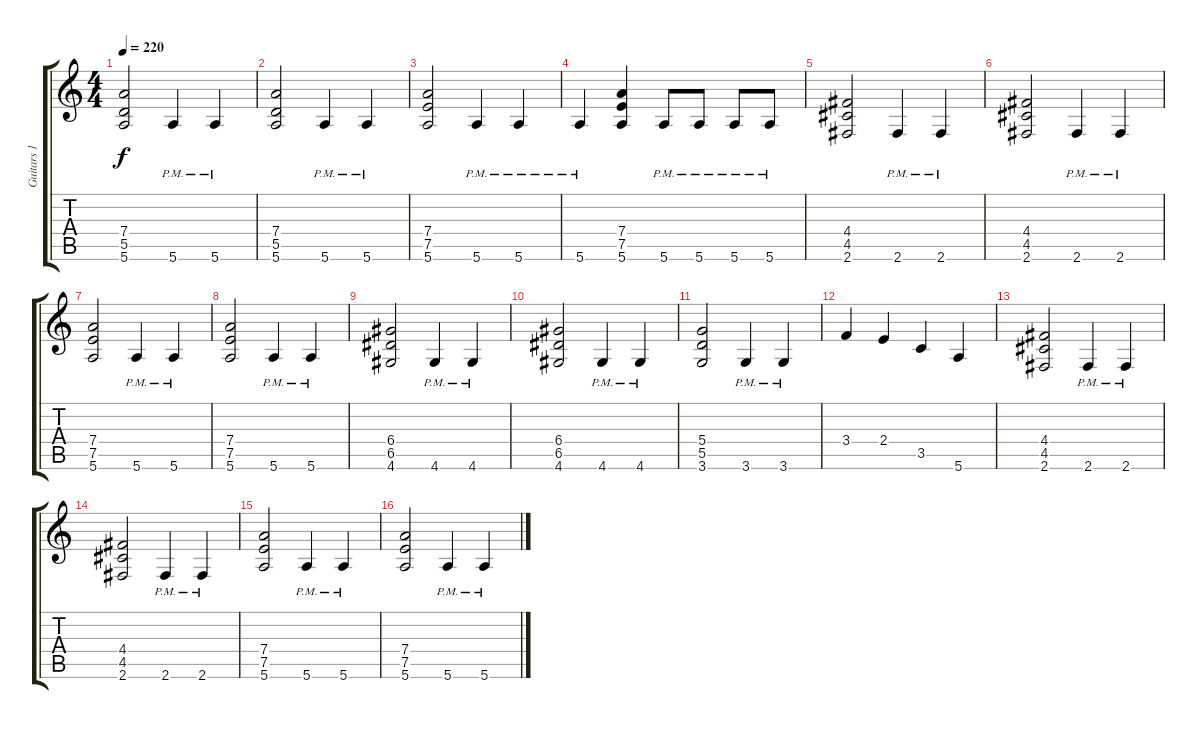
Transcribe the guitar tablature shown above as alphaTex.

\track ("Guitars 1" "Guitars 1") {instrument electricguitarjazz}
\staff {score tabs}
\tuning (E4 B3 G3 D3 A2 E2) {hide}
\ts (4 4)
\tempo 220
\clef g2
\ks c
(7.4 5.5 5.6).2{dy f} 5.6{pm}.4 5.6{pm}.4 |
(7.4 5.5 5.6).2 5.6{pm}.4 5.6{pm}.4 |
(7.4 7.5 5.6).2 5.6{pm}.4 5.6{pm}.4 |
5.6{pm}.4 (7.4 7.5 5.6).4 5.6{pm}.8 5.6{pm}.8 5.6{pm}.8 5.6{pm}.8 |
(4.4 4.5 2.6).2 2.6{pm}.4 2.6{pm}.4 |
(4.4 4.5 2.6).2 2.6{pm}.4 2.6{pm}.4 |
(7.4 7.5 5.6).2 5.6{pm}.4 5.6{pm}.4 |
(7.4 7.5 5.6).2 5.6{pm}.4 5.6{pm}.4 |
(6.4 6.5 4.6).2 4.6{pm}.4 4.6{pm}.4 |
(6.4 6.5 4.6).2 4.6{pm}.4 4.6{pm}.4 |
(5.4 5.5 3.6).2 3.6{pm}.4 3.6{pm}.4 |
3.4.4 2.4.4 3.5.4 5.6.4 |
(4.4 4.5 2.6).2 2.6{pm}.4 2.6{pm}.4 |
(4.4 4.5 2.6).2 2.6{pm}.4 2.6{pm}.4 |
(7.4 7.5 5.6).2 5.6{pm}.4 5.6{pm}.4 |
(7.4 7.5 5.6).2 5.6{pm}.4 5.6{pm}.4
